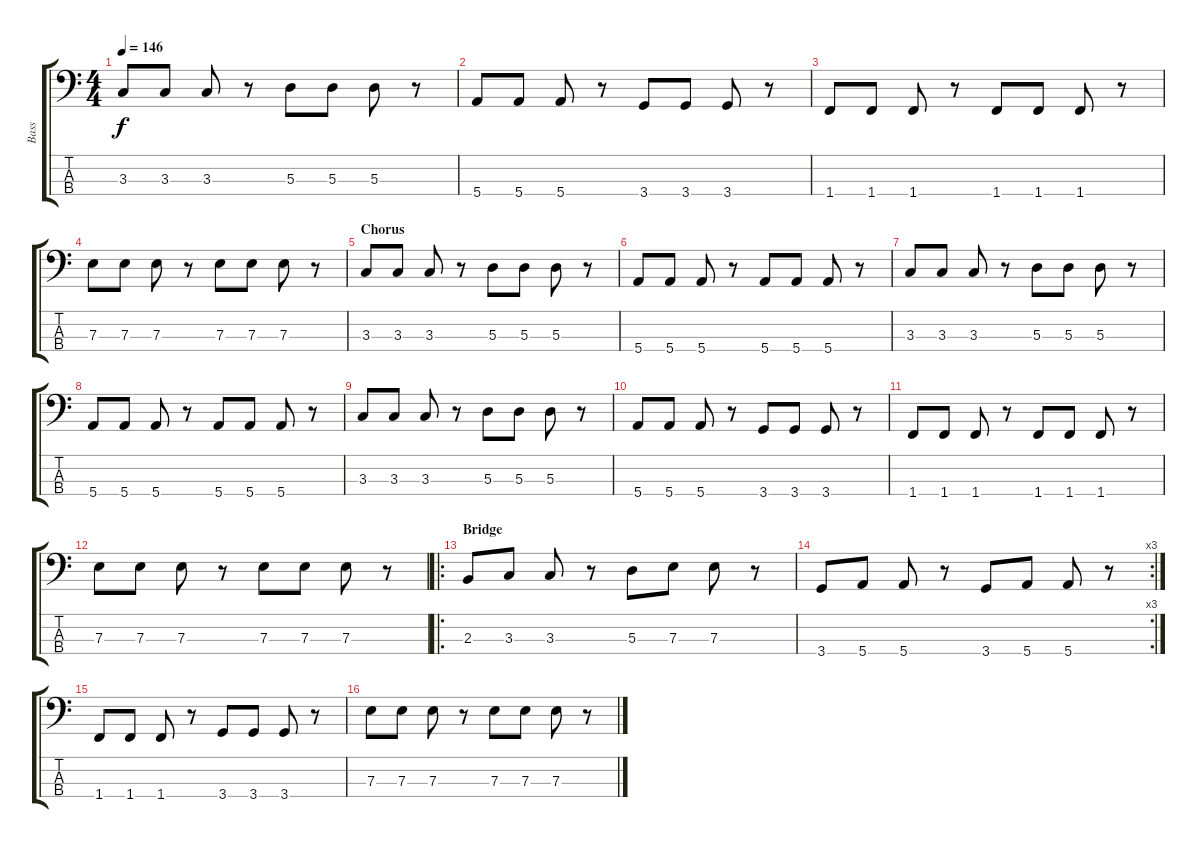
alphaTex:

\track ("Bass" "Bass") {instrument electricbassfinger}
\staff {score tabs}
\tuning (G2 D2 A1 E1) {hide}
\ts (4 4)
\tempo 146
\clef f4
\ks c
3.3.8{dy f} 3.3.8 3.3.8 r.8 5.3.8 5.3.8 5.3.8 r.8 |
5.4.8 5.4.8 5.4.8 r.8 3.4.8 3.4.8 3.4.8 r.8 |
1.4.8 1.4.8 1.4.8 r.8 1.4.8 1.4.8 1.4.8 r.8 |
7.3.8 7.3.8 7.3.8 r.8 7.3.8 7.3.8 7.3.8 r.8 |
\section ("" "Chorus")
3.3.8 3.3.8 3.3.8 r.8 5.3.8 5.3.8 5.3.8 r.8 |
5.4.8 5.4.8 5.4.8 r.8 5.4.8 5.4.8 5.4.8 r.8 |
3.3.8 3.3.8 3.3.8 r.8 5.3.8 5.3.8 5.3.8 r.8 |
5.4.8 5.4.8 5.4.8 r.8 5.4.8 5.4.8 5.4.8 r.8 |
3.3.8 3.3.8 3.3.8 r.8 5.3.8 5.3.8 5.3.8 r.8 |
5.4.8 5.4.8 5.4.8 r.8 3.4.8 3.4.8 3.4.8 r.8 |
1.4.8 1.4.8 1.4.8 r.8 1.4.8 1.4.8 1.4.8 r.8 |
7.3.8 7.3.8 7.3.8 r.8 7.3.8 7.3.8 7.3.8 r.8 |
\ro
\section ("" "Bridge")
2.3.8 3.3.8 3.3.8 r.8 5.3.8 7.3.8 7.3.8 r.8 |
\rc 3
3.4.8 5.4.8 5.4.8 r.8 3.4.8 5.4.8 5.4.8 r.8 |
1.4.8 1.4.8 1.4.8 r.8 3.4.8 3.4.8 3.4.8 r.8 |
7.3.8 7.3.8 7.3.8 r.8 7.3.8 7.3.8 7.3.8 r.8
